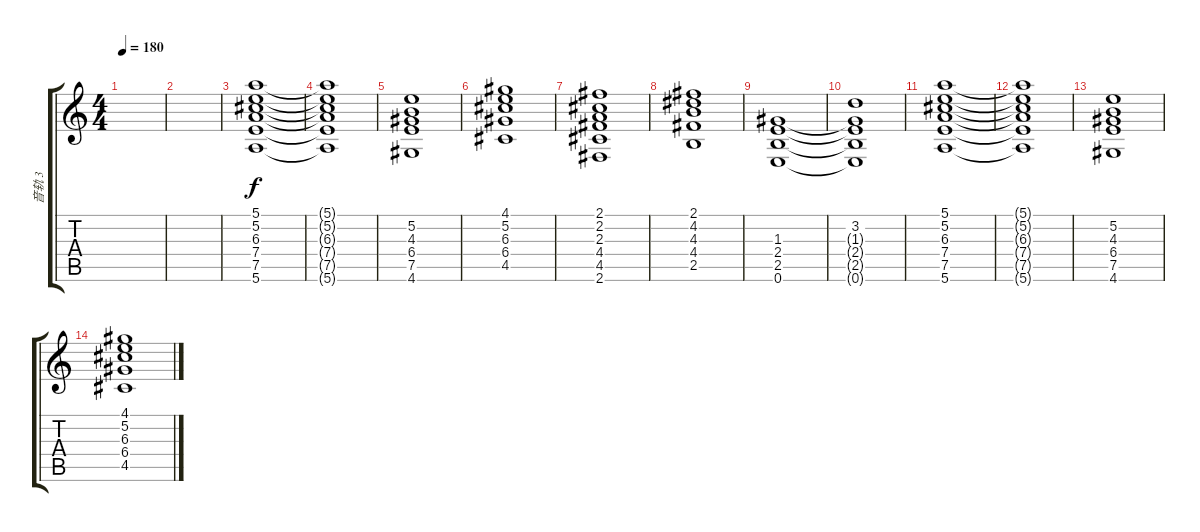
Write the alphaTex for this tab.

\track ("音轨 3" "音轨 3") {instrument distortionguitar}
\staff {score tabs}
\tuning (E4 B3 G3 D3 A2 E2) {hide}
\ts (4 4)
\tempo 180
\clef g2
\ks c
|
|
(5.1 5.2 6.3 7.4 7.5 5.6).1 |
(5.1{t} 5.2{t} 6.3{t} 7.4{t} 7.5{t} 5.6{t}).1 |
(5.2 4.3 6.4 7.5 4.6).1 |
(4.1 5.2 6.3 6.4 4.5).1 |
(2.1 2.2 2.3 4.4 4.5 2.6).1 |
(2.1 4.2 4.3 4.4 2.5).1 |
(1.3 2.4 2.5 0.6).1 |
(3.2 1.3{t} 2.4{t} 2.5{t} 0.6{t}).1 |
(5.1 5.2 6.3 7.4 7.5 5.6).1 |
(5.1{t} 5.2{t} 6.3{t} 7.4{t} 7.5{t} 5.6{t}).1 |
(5.2 4.3 6.4 7.5 4.6).1 |
(4.1 5.2 6.3 6.4 4.5).1
